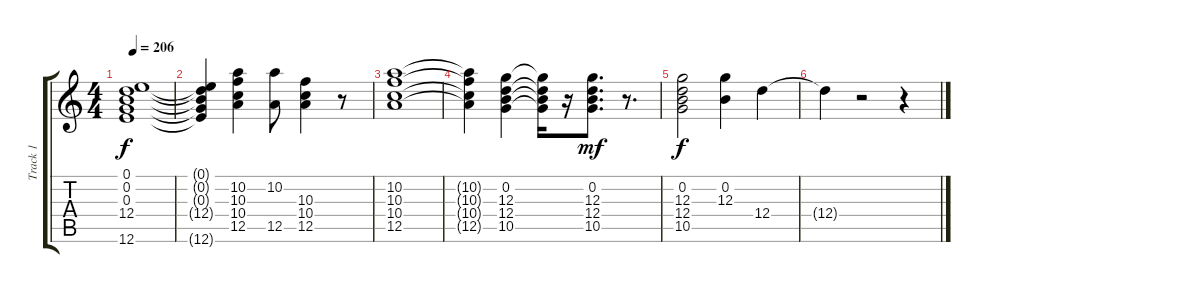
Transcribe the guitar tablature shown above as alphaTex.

\track ("Track 1" "Track 1") {instrument acousticguitarsteel}
\staff {score tabs}
\tuning (E4 B3 G3 D3 A2 E2) {hide}
\ts (4 4)
\tempo 206
\clef g2
\ks c
(0.1 0.2 0.3 12.4 12.6).1{dy f} |
(0.1{t} 0.2{t} 0.3{t} 12.4{t} 12.6{t}).4 (10.2 10.3 10.4 12.5).4 (10.2 12.5).8 (10.3 10.4 12.5).4 r.8 |
(10.2 10.3 10.4 12.5).1 |
(10.2{t} 10.3{t} 10.4{t} 12.5{t}).4 (0.2 12.3 12.4 10.5).4 (0.2{t} 12.3{t} 12.4{t} 10.5{t}).16 r.16 (0.2 12.3 12.4 10.5).8{d dy mf} r.8{d} |
(0.2 12.3 12.4 10.5).2{dy f} (0.2 12.3).4 12.4.4 |
12.4{t}.4 r.2 r.4
